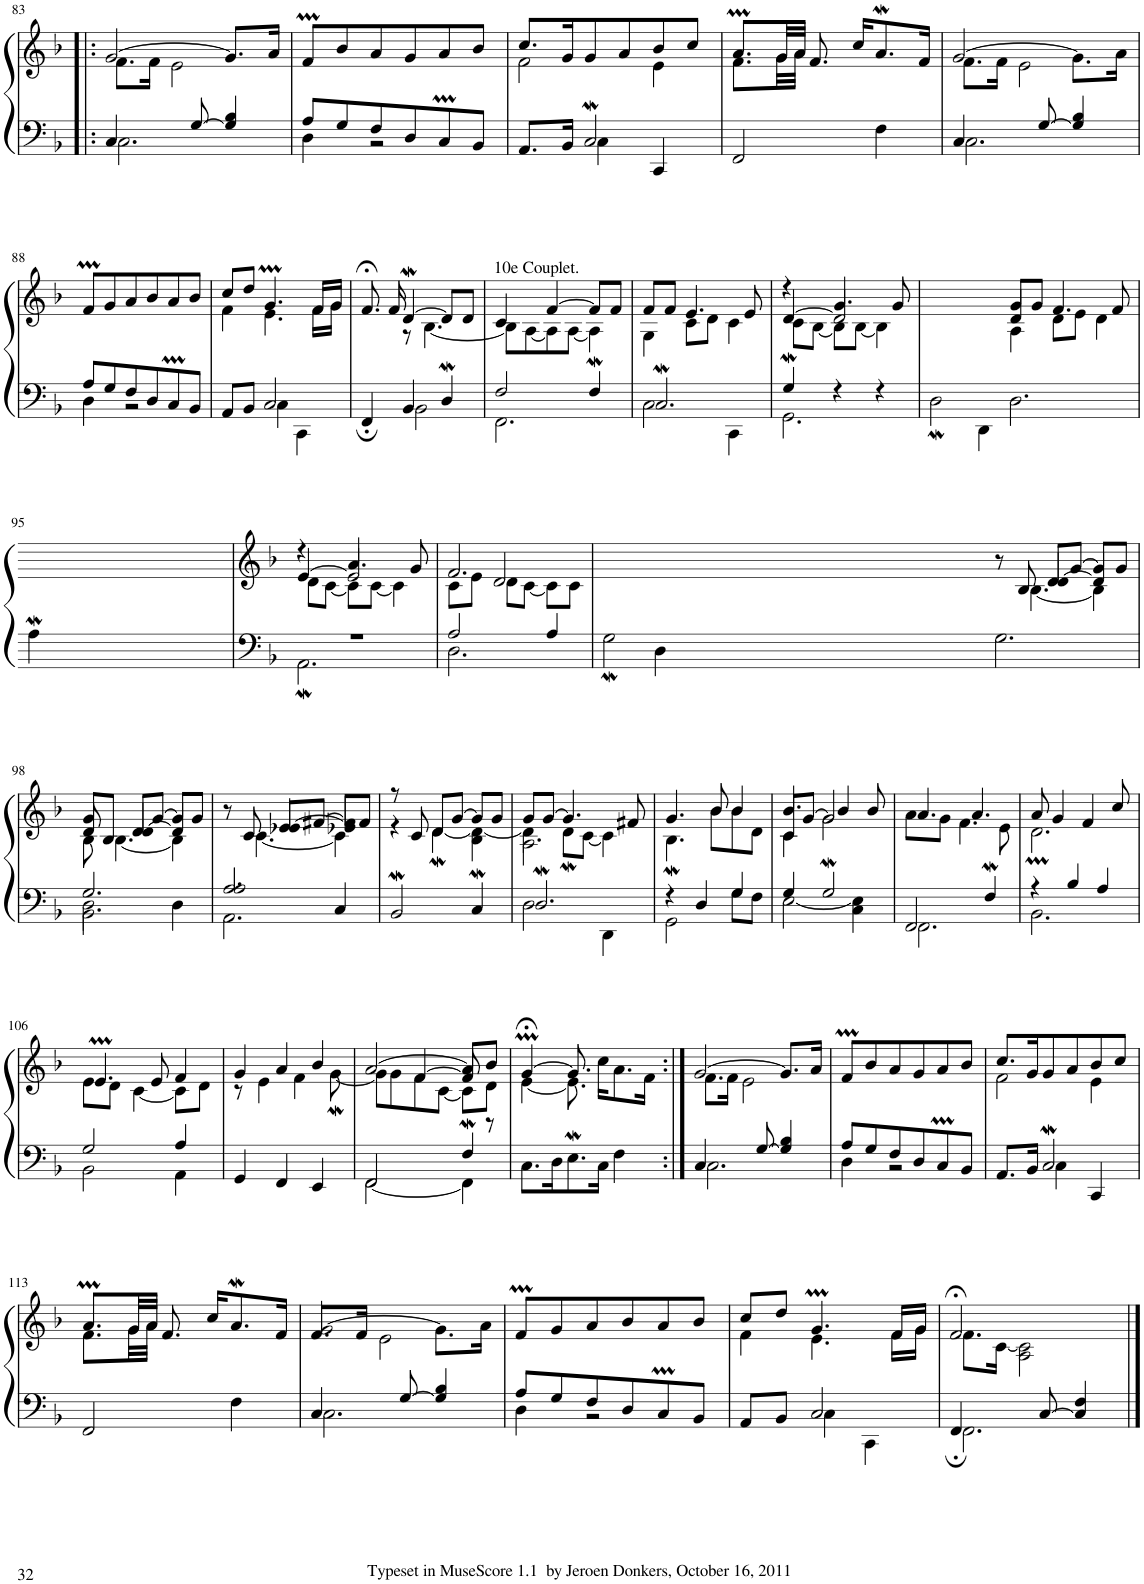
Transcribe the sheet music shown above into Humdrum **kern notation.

**kern	**kern
*part1	*part1
*staff2	*staff1
*I"Harpsichord	*
*I'Hpschd	*
!!LO:PB:g=z
*clefF4	*clefG2
*k[b-]	*k[b-]
*M3/4	*M3/4
=83!|:	=83!|:
*^	*^
4.C/	2.C\	[2g/	8.f\L
.	.	.	16f\Jk
.	.	.	2e\
[8G/	.	.	.
4G/] 4B-/	.	8.g/L]	.
.	.	16a/Jk	.
*	*	*v	*v
=84	=84	=84
8A/L	4D\	8fM/L
8G/	.	8b-/
8F/	2r	8a/
8D/	.	8g/
8CM/	.	8a/
8BB-/J	.	8b-/J
=85	=85	=85
*	*	*^
8.AA/L	4ryy	8.cc/L	2f\
16BB-/Jk	.	16g/K	.
2CW/	4C\	8g/	.
.	.	8a/	.
.	4CC/	8b-/	4e\
.	.	8cc/J	.
*v	*v	*	*
=86	=86	=86
2FF/	8.am/L	8.f\L
.	32g/LL	32g\LL
.	32a/JJJ	32a\JJJ
.	8.f/	2ryy
.	16cc/KL	.
4F\	8.aW/	.
.	16f/Jk	.
=87	=87	=87
*^	*	*
4.C/	2.C\	8.f\L	[2g/
.	.	16f\Jk	.
.	.	2e\	.
[8G/	.	.	.
4G/] 4B-/	.	.	8.g\L]
.	.	.	16a\Jk
*	*	*v	*v
!!LO:LB:g=z
=88	=88	=88
8A/L	4D\	8fM/L
8G/	.	8g/
8F/	2r	8a/
8D/	.	8b-/
8CM/	.	8a/
8BB-/J	.	8b-/J
=89	=89	=89
*	*	*^
8AA/L	4ryy	8cc/L	4f\
8BB-/J	.	8dd/J	.
2C/	4C\	4.gM/	4.e\
.	4CC\	.	.
.	.	16f/LL	16f\LL
.	.	16g/JJ	16g\JJ
=90	=90	=90	=90
4FF;/	4ryy	8.f;</	4ryy
.	.	16f/	.
4BB-/	2BB-\	[4dW/	8r
.	.	.	[4.B-\
4DW/	.	8d/L]	.
.	.	8d/J	.
=91	=91	=91	=91
!	!	!LO:TX:a:t=10e Couplet.	!
2F/	2.FF\	4c/	8B-\L]
.	.	.	[8A\
.	.	[4f/	8A\]
.	.	.	[8A\J
4Fw/	.	8f/L]	4A\]
.	.	8f/J	.
=92	=92	=92	=92
2.CW/	2C\	8f/L	4G\
.	.	8f/J	.
.	.	4.e/	8c\L
.	.	.	8d\J
.	4CC\	.	4c\
.	.	8e/	.
=93	=93	=93	=93
*	*	*	*^
4GW/	2.GG\	4r	8c\L	[4d/
.	.	.	[8B-\J	.
4r	.	4.g/	8B-\L]	2d/]
.	.	.	[8B-\J	.
4r	.	.	4B-\]	.
.	.	8g/	.	.
=94	=94	=94	=94	=94
2.D\	2DW\	8g/L	4A\	4d/
.	.	8g/J	.	.
.	.	4.f/	8d\L	2ryy
.	.	.	8e\J	.
.	4DD\	.	4d\	.
.	.	8f/	.	.
!!LO:LB:g=z	!!	!!
=95	=95	=95	=95	=95
4AW\	1.ryy	4r	8d\L	[4e/
.	.	.	[8c\J	.
4ryy	.	4.a/	8c\L]	2e/]
.	.	.	[8c\J	.
.	.	.	4c\]	.
.	.	8g/	.	.
.	.	1.ryy	1.ryy	1.ryy
2.r	2.AAW\	.	.	.
=96	=96	=96	=96	=96
2A/	2.D\	2.f/	8c\L	4ryy
.	.	.	8e\J	.
.	.	.	8d\L	2d/
.	.	.	[8c\J	.
4A/	.	.	8c\L]	.
.	.	.	8c\J	.
=97	=97	=97	=97	=97
2.G\	2GW\	8r	8ryy	4ryy
.	.	8B-/	[4.B-\	.
.	.	8d/L	.	[4d/
.	.	[8g/J	.	.
.	4D\	8g/L]	4B-\]	4d/]
.	.	8g/J	.	.
!!LO:LB:g=z	!!	!!
=98	=98	=98	=98	=98
*	*^	*	*	*
2.G/	2D\	2.BB-\	8g/L	8B-\	8d/
.	.	.	8B-/J	[4.B-\	8ryy
.	.	.	8d/L	.	[4d/
.	.	.	[8g/J	.	.
.	4D\	.	8g/L]	4B-\]	4d/]
.	.	.	8g/J	.	.
=99	=99	=99	=99	=99	=99
2.A/	2.AA\	2A/	8r	8ryy	4ryy
.	.	.	8c/	[4.c\	.
.	.	.	8e-X/L	.	[4e-X/
.	.	.	[8f#X/J	.	.
.	.	4C/	8f#/L]	4c\]	4e-X/]
.	.	.	8f#/J	.	.
*v	*v	*v	*	*	*
*	*	*v	*v
=100	=100	=100
2BB-w/	8r	4r
.	8c/	.
.	8d/L	[4dW\
.	[8g/J	.
4CW/	8g/L]	4B-\ 4d\_
.	8g/J	.
=101	=101	=101
*^	*	*^
2.DW/	2D\	8g/L	4d\]	2.A\
.	.	[8g/J	.	.
.	.	4.g/]	8dW\L	.
.	.	.	[8c\J	.
.	4DD\	.	4c\]	.
.	.	8f#X/	.	.
*	*	*	*v	*v
=102	=102	=102	=102
4r	2GG\	4.g/	4.B-w\
4D/	.	.	.
.	.	8b-/	8b-\L
4G/	8G\L	4b-/	8b-\
.	8F\J	.	8d\J
=103	=103	=103	=103
*	*	*	*^
4G/	[2E\	4.b-/	8c/L	4c\
.	.	.	[8g/J	.
2GW/	.	.	2g\]	2g/
.	.	4b-/	.	.
.	4C\ 4E\]	.	.	.
.	.	8b-/	.	.
*	*	*	*v	*v
=104	=104	=104	=104
2FF/	2.FF\	4.a/	8a\L
.	.	.	8g\J
.	.	.	4.f\
.	.	4.a/	.
4Fw/	.	.	.
.	.	.	8e\
=105	=105	=105	=105
4r	2.BB-\	8a/	2.dM\
.	.	4g/	.
4B-/	.	.	.
.	.	4f/	.
4A/	.	.	.
.	.	8cc/	.
!!LO:LB:g=z	!!
=106	=106	=106	=106
2G/	2BB-\	4.em/	8e\L
.	.	.	8d\J
.	.	.	[4c\
.	.	8e/	.
4A/	4AA\	4f/	8c\L]
.	.	.	8d\J
*v	*v	*	*
=107	=107	=107
4GG/	4g/	8r
.	.	4e\
4FF/	4a/	.
.	.	4f\
4EE/	4b-/	.
.	.	[8gW\
=108	=108	=108
*^	*	*^
2FF/	[2FF\	[2a/	8g\L]	4ryy
.	.	.	8g\	.
.	.	.	8f\	[4f/
.	.	.	[8c\J	.
4Fw/	4FF\]	8a/L]	8c\L]	8f/]
.	.	8b-/J	8d\J	8r
*v	*v	*	*	*
*	*	*v	*v
=109	=109	=109
8.C\L	[4g;<M/	[4e\
16D\K	.	.
8.EW\	8.g/]	8.e\]
16C\Jk	16ryy	16cc\KL
4F\	8.ryy	8.a\
.	16ryy	16f\Jk
=110:|!	=110:|!	=110:|!
*^	*	*
4.C/	2.C\	[2g/	8.f\L
.	.	.	16f\Jk
.	.	.	2e\
[8G/	.	.	.
4G/] 4B-/	.	8.g/L]	.
.	.	16a/Jk	.
*	*	*v	*v
=111	=111	=111
8A/L	4D\	8fM/L
8G/	.	8b-/
8F/	2r	8a/
8D/	.	8g/
8CM/	.	8a/
8BB-/J	.	8b-/J
=112	=112	=112
*	*	*^
8.AA/L	4ryy	8.cc/L	2f\
16BB-/Jk	.	16g/K	.
2CW/	4C\	8g/	.
.	.	8a/	.
.	4CC/	8b-/	4e\
.	.	8cc/J	.
*v	*v	*	*
!!LO:LB:g=z	!!
=113	=113	=113
2FF/	8.am/L	8.f\L
.	32g/LL	32g\LL
.	32a/JJJ	32a\JJJ
.	8.f/	2ryy
.	16cc/KL	.
4F\	8.aW/	.
.	16f/Jk	.
=114	=114	=114
*^	*	*
4.C/	2.C\	8.f/L	[2g/
.	.	16f/Jk	.
.	.	2e\	.
[8G/	.	.	.
4G/] 4B-/	.	.	8.g\L]
.	.	.	16a\Jk
*	*	*v	*v
=115	=115	=115
8A/L	4D\	8fM/L
8G/	.	8g/
8F/	2r	8a/
8D/	.	8b-/
8CM/	.	8a/
8BB-/J	.	8b-/J
=116	=116	=116
*	*	*^
8AA/L	4ryy	8cc/L	4f\
8BB-/J	.	8dd/J	.
2C/	4C\	4.gM/	4.e\
.	4CC\	.	.
.	.	16f/LL	16f\LL
.	.	16g/JJ	16g\JJ
=117	=117	=117	=117
4.FF;/	2.FF\	2.f;</	8.f\L
.	.	.	[16c\Jk
.	.	.	2A\ 2c\]
[8C/	.	.	.
4C/] 4F/	.	.	.
*v	*v	*	*
*	*v	*v
==	==
*-	*-
